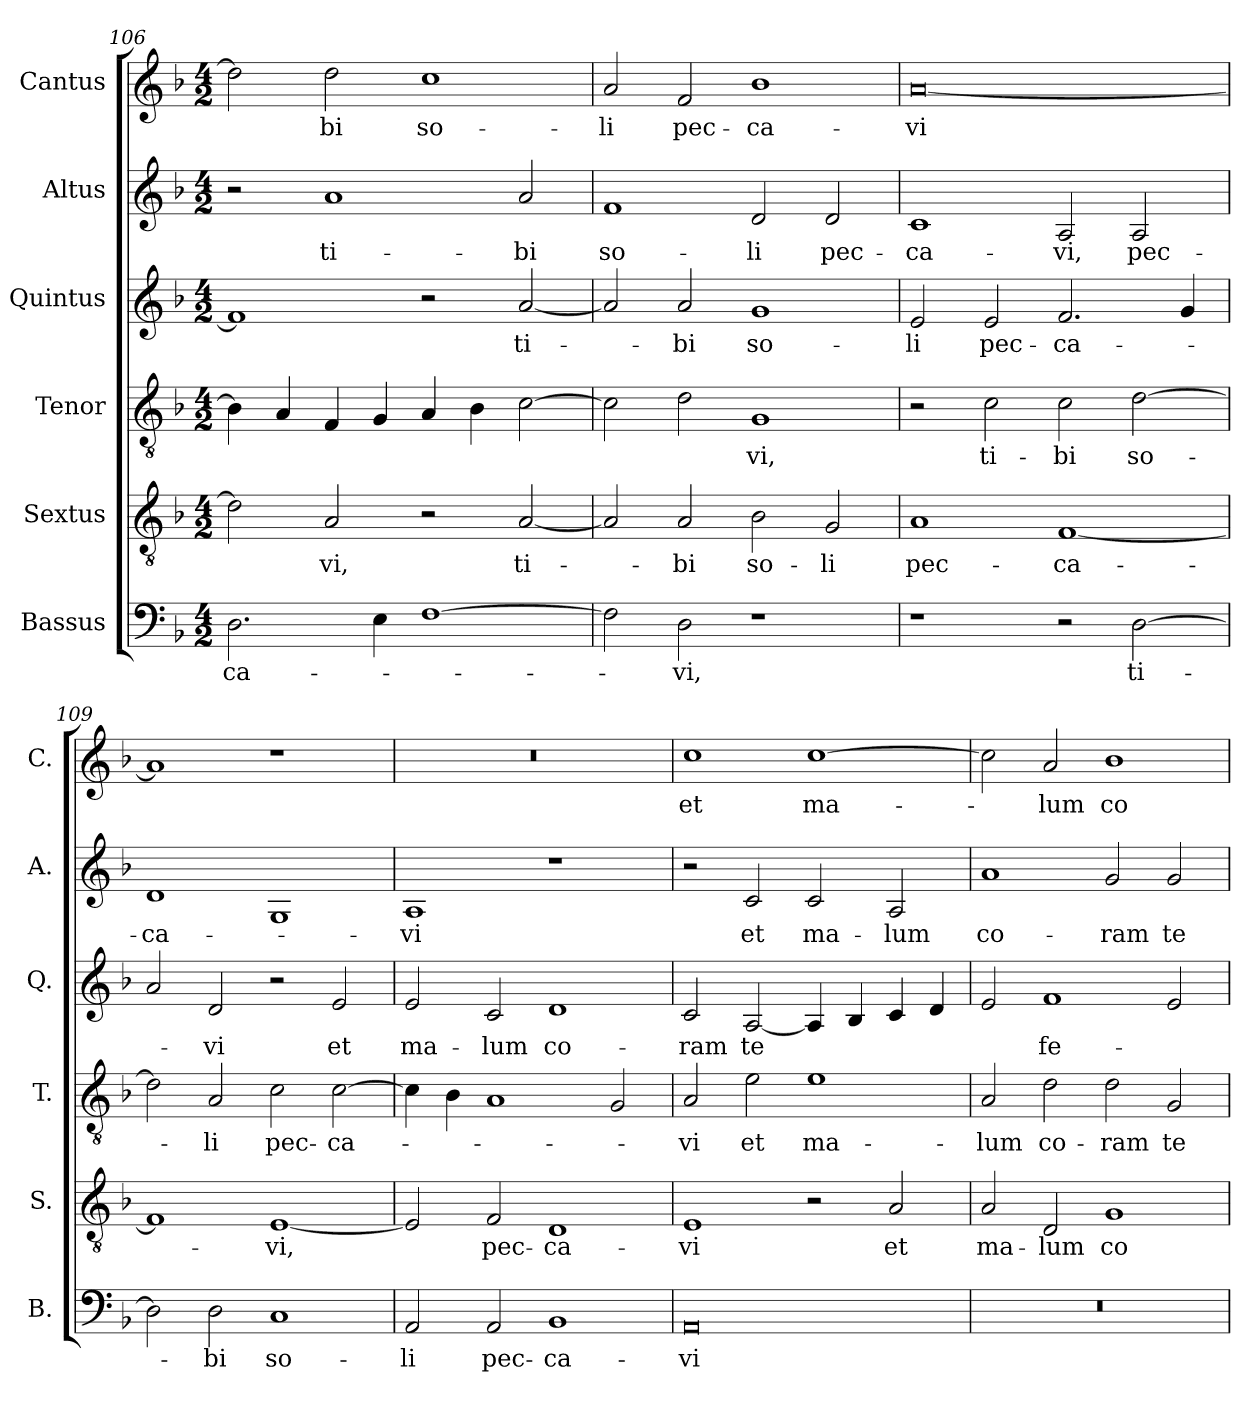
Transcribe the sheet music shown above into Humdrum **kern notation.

**kern	**text	**kern	**text	**kern	**text	**kern	**text	**kern	**text	**kern	**text
*part6	*part6	*part5	*part5	*part4	*part4	*part3	*part3	*part2	*part2	*part1	*part1
*staff6	*staff6	*staff5	*staff5	*staff4	*staff4	*staff3	*staff3	*staff2	*staff2	*staff1	*staff1
*I"Bassus	*	*I"Sextus	*	*I"Tenor	*	*I"Quintus	*	*I"Altus	*	*I"Cantus	*
*I'B.	*	*I'S.	*	*I'T.	*	*I'Q.	*	*I'A.	*	*I'C.	*
*clefF4	*	*clefGv2	*	*clefGv2	*	*clefG2	*	*clefG2	*	*clefG2	*
*k[b-]	*	*k[b-]	*	*k[b-]	*	*k[b-]	*	*k[b-]	*	*k[b-]	*
*M4/2	*	*M4/2	*	*M4/2	*	*M4/2	*	*M4/2	*	*M4/2	*
=106	=106	=106	=106	=106	=106	=106	=106	=106	=106	=106	=106
2.D\	-ca-	2d\]	.	4B-\]	.	1f]	.	2r	.	2dd\]	.
.	.	.	.	4A/	.	.	.	.	.	.	.
.	.	2A/	-vi,	4F/	.	.	.	1a	ti-	2dd\	-bi
4E\	.	.	.	4G/	.	.	.	.	.	.	.
[1F	.	2r	.	4A/	.	2r	.	.	.	1cc	so-
.	.	.	.	4B-\	.	.	.	.	.	.	.
.	.	[2A/	ti-	[2c\	.	[2a/	ti-	2a/	-bi	.	.
=107	=107	=107	=107	=107	=107	=107	=107	=107	=107	=107	=107
2F\]	.	2A/]	.	2c\]	.	2a/]	.	1f	so-	2a/	-li
2D\	-vi,	2A/	-bi	2d\	.	2a/	-bi	.	.	2f/	pec-
1r	.	2B-\	so-	1G	-vi,	1g	so-	2d/	-li	1b-	-ca-
.	.	2G/	-li	.	.	.	.	2d/	pec-	.	.
=108	=108	=108	=108	=108	=108	=108	=108	=108	=108	=108	=108
1r	.	1A	pec-	2r	.	2e/	-li	1c	-ca-	[0a	-vi
.	.	.	.	2c\	ti-	2e/	pec-	.	.	.	.
2r	.	[1F	-ca-	2c\	-bi	2.f/	-ca-	2A/	-vi,	.	.
[2D\	ti-	.	.	[2d\	so-	.	.	2A/	pec-	.	.
.	.	.	.	.	.	4g/	.	.	.	.	.
=109	=109	=109	=109	=109	=109	=109	=109	=109	=109	=109	=109
2D\]	.	1F]	.	2d\]	.	2a/	.	1d	-ca-	1a]	.
2D\	-bi	.	.	2A/	-li	2d/	-vi	.	.	.	.
1C	so-	[1E	-vi,	2c\	pec-	2r	.	1G	.	1r	.
.	.	.	.	[2c\	-ca-	2e/	et	.	.	.	.
!!LO:LB:g=z
=110	=110	=110	=110	=110	=110	=110	=110	=110	=110	=110	=110
2AA/	-li	2E/]	.	4c\]	.	2e/	ma-	1A	-vi	0r	.
.	.	.	.	4B-\	.	.	.	.	.	.	.
2AA/	pec-	2F/	pec-	1A	.	2c/	-lum	.	.	.	.
1BB-	-ca-	1D	-ca-	.	.	1d	co-	1r	.	.	.
.	.	.	.	2G/	.	.	.	.	.	.	.
=111	=111	=111	=111	=111	=111	=111	=111	=111	=111	=111	=111
0AA	-vi	1E	-vi	2A/	-vi	2c/	-ram	2r	.	1cc	et
.	.	.	.	2e\	et	[2A/	te	2c/	et	.	.
.	.	2r	.	1e	ma-	4A/]	.	2c/	ma-	[1cc	ma-
.	.	.	.	.	.	4B-/	.	.	.	.	.
.	.	2A/	et	.	.	4c/	.	2A/	-lum	.	.
.	.	.	.	.	.	4d/	.	.	.	.	.
=112	=112	=112	=112	=112	=112	=112	=112	=112	=112	=112	=112
0r	.	2A/	ma-	2A/	-lum	2e/	.	1a	co-	2cc\]	.
.	.	2D/	-lum	2d\	co-	1f	fe-	.	.	2a/	-lum
.	.	1G	co-	2d\	-ram	.	.	2g/	-ram	1b-	co-
.	.	.	.	2G/	te	2e/	.	2g/	te	.	.
=	=	=	=	=	=	=	=	=	=	=	=
*-	*-	*-	*-	*-	*-	*-	*-	*-	*-	*-	*-
